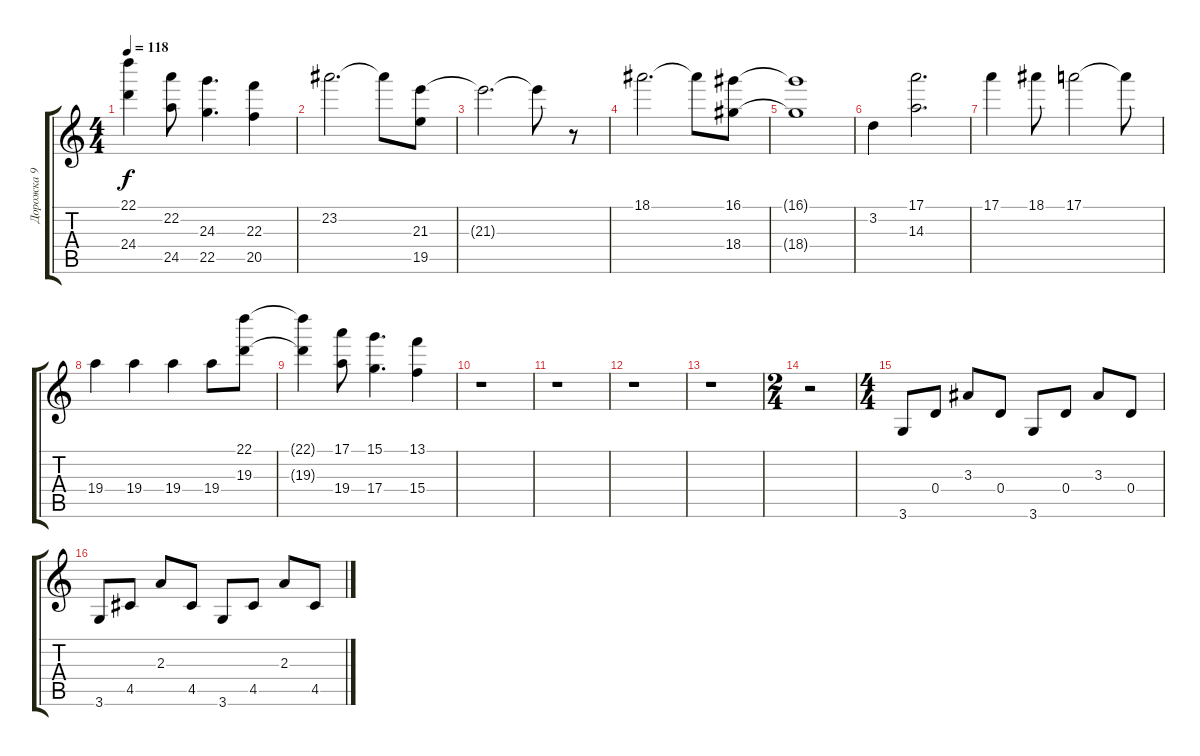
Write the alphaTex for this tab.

\track ("Дорожка 9" "Дорожка 9") {instrument electricguitarclean}
\staff {score tabs}
\tuning (E4 B3 G3 D3 A2 E2) {hide}
\ts (4 4)
\tempo 118
\clef g2
\ks c
(22.1{t} 24.4{t}).4{dy f} (22.2 24.5).8 (24.3 22.5).4{d} (22.3 20.5).4 |
23.2.2{d} 23.2{t}.8 (21.3 19.5).8 |
21.3{t}.2{d} 21.3{t}.8 r.8 |
18.1.2{d} 18.1{t}.8 (16.1 18.4).8 |
(16.1{t} 18.4{t}).1 |
3.2.4{volume 16} (17.1 14.3).2{d} |
17.1.4 18.1.8 17.1.2 17.1{t}.8 |
19.4.4 19.4.4 19.4.4 19.4.8 (22.1 19.3).8 |
(22.1{t} 19.3{t}).4 (17.1 19.4).8 (15.1 17.4).4{d} (13.1 15.4).4 |
r.1 |
r.1 |
r.1 |
r.1 |
\ts (2 4)
r.2 |
\ts (4 4)
3.6.8{balance 0 instrument electricguitarclean} 0.4.8 3.3.8 0.4.8 3.6.8 0.4.8 3.3.8 0.4.8 |
3.6.8 4.5.8 2.3.8 4.5.8 3.6.8 4.5.8 2.3.8 4.5.8
